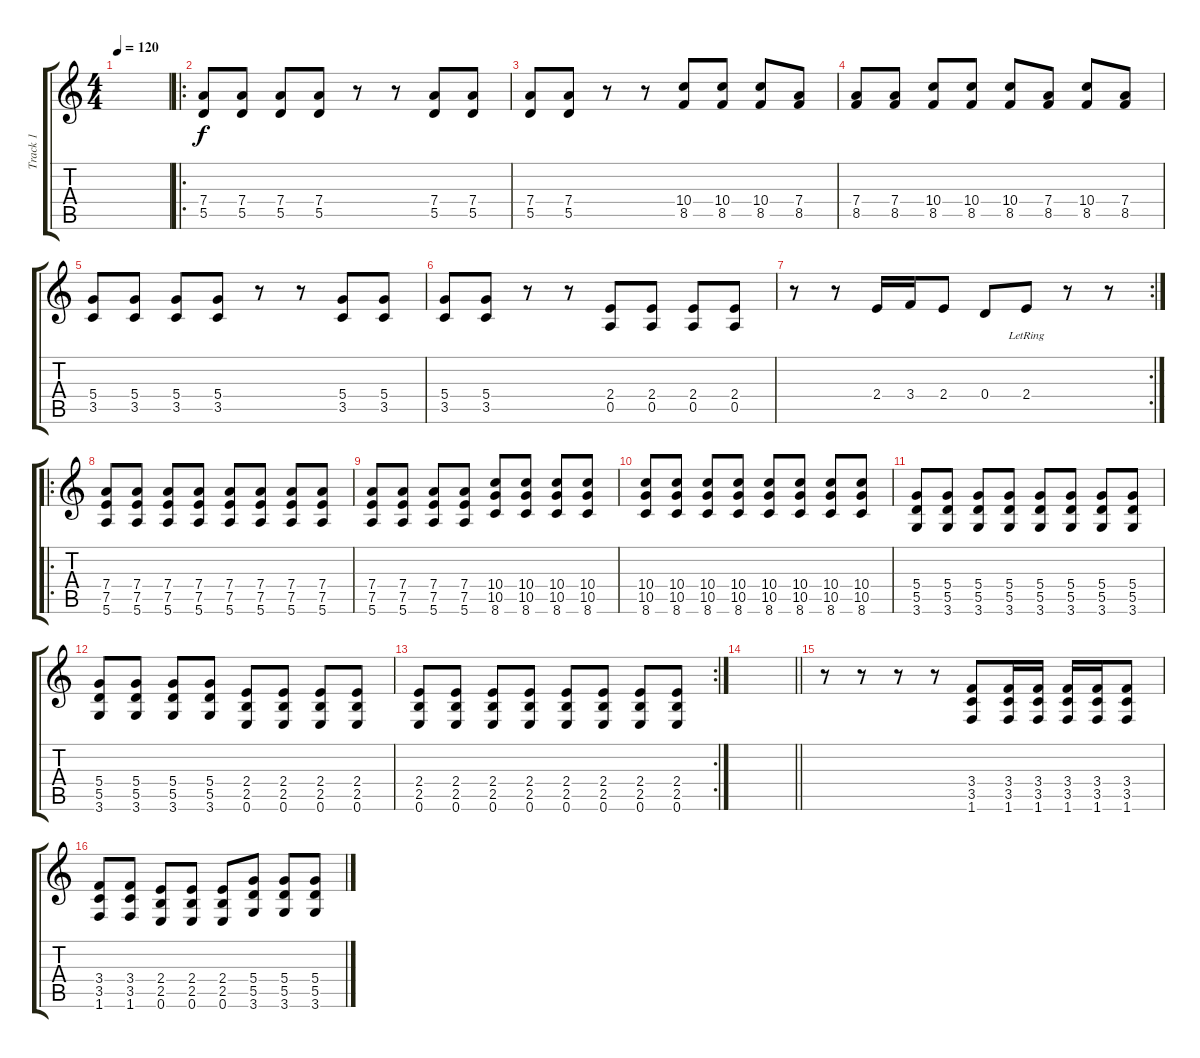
\track ("Track 1" "Track 1") {instrument electricguitarclean}
\staff {score tabs}
\tuning (E4 B3 G3 D3 A2 E2) {hide}
\ts (4 4)
\tempo 120
\clef g2
\ks c
|
\ro
(7.4 5.5).8{instrument overdrivenguitar} (7.4 5.5).8 (7.4 5.5).8 (7.4 5.5).8 r.8 r.8 (7.4 5.5).8 (7.4 5.5).8 |
(7.4 5.5).8 (7.4 5.5).8 r.8 r.8 (10.4 8.5).8 (10.4 8.5).8 (10.4 8.5).8 (7.4 8.5).8 |
(7.4 8.5).8 (7.4 8.5).8 (10.4 8.5).8 (10.4 8.5).8 (10.4 8.5).8 (7.4 8.5).8 (10.4 8.5).8 (7.4 8.5).8 |
(5.4 3.5).8 (5.4 3.5).8 (5.4 3.5).8 (5.4 3.5).8 r.8 r.8 (5.4 3.5).8 (5.4 3.5).8 |
(5.4 3.5).8 (5.4 3.5).8 r.8 r.8 (2.4 0.5).8 (2.4 0.5).8 (2.4 0.5).8 (2.4 0.5).8 |
\rc 2
r.8 r.8 2.4.16 3.4.16 2.4.8 0.4.8 2.4{lr}.8 r.8 r.8 |
\ro
(7.4 7.5 5.6).8 (7.4 7.5 5.6).8 (7.4 7.5 5.6).8 (7.4 7.5 5.6).8 (7.4 7.5 5.6).8 (7.4 7.5 5.6).8 (7.4 7.5 5.6).8 (7.4 7.5 5.6).8 |
(7.4 7.5 5.6).8 (7.4 7.5 5.6).8 (7.4 7.5 5.6).8 (7.4 7.5 5.6).8 (10.4 10.5 8.6).8 (10.4 10.5 8.6).8 (10.4 10.5 8.6).8 (10.4 10.5 8.6).8 |
(10.4 10.5 8.6).8 (10.4 10.5 8.6).8 (10.4 10.5 8.6).8 (10.4 10.5 8.6).8 (10.4 10.5 8.6).8 (10.4 10.5 8.6).8 (10.4 10.5 8.6).8 (10.4 10.5 8.6).8 |
(5.4 5.5 3.6).8 (5.4 5.5 3.6).8 (5.4 5.5 3.6).8 (5.4 5.5 3.6).8 (5.4 5.5 3.6).8 (5.4 5.5 3.6).8 (5.4 5.5 3.6).8 (5.4 5.5 3.6).8 |
(5.4 5.5 3.6).8 (5.4 5.5 3.6).8 (5.4 5.5 3.6).8 (5.4 5.5 3.6).8 (2.4 2.5 0.6).8 (2.4 2.5 0.6).8 (2.4 2.5 0.6).8 (2.4 2.5 0.6).8 |
\rc 2
(2.4 2.5 0.6).8 (2.4 2.5 0.6).8 (2.4 2.5 0.6).8 (2.4 2.5 0.6).8 (2.4 2.5 0.6).8 (2.4 2.5 0.6).8 (2.4 2.5 0.6).8 (2.4 2.5 0.6).8 |
\barLineRight lightlight
|
r.8 r.8 r.8 r.8 (3.4 3.5 1.6).8 (3.4 3.5 1.6).16 (3.4 3.5 1.6).16 (3.4 3.5 1.6).16 (3.4 3.5 1.6).16 (3.4 3.5 1.6).8 |
(3.4 3.5 1.6).8 (3.4 3.5 1.6).8 (2.4 2.5 0.6).8 (2.4 2.5 0.6).8 (2.4 2.5 0.6).8 (5.4 5.5 3.6).8 (5.4 5.5 3.6).8 (5.4 5.5 3.6).8
